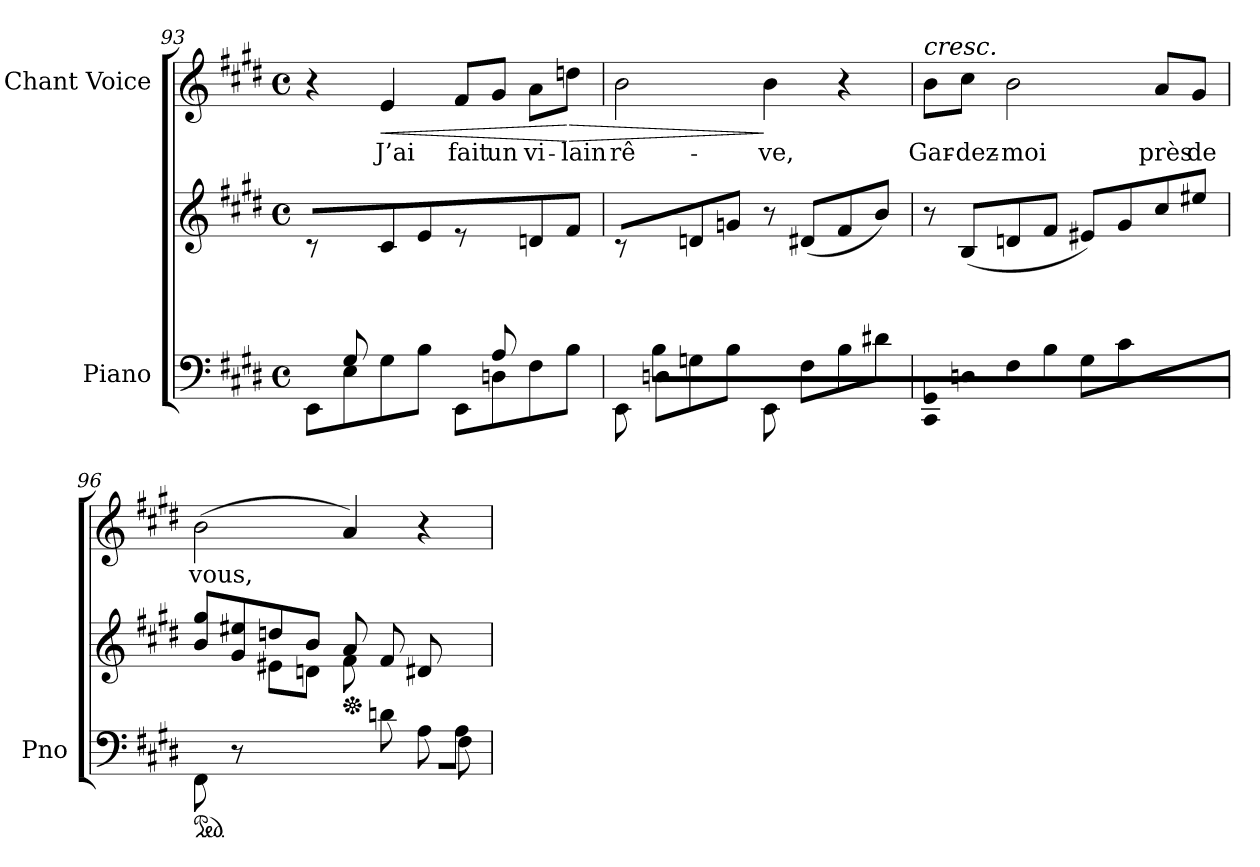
**kern	**kern	**kern	**text	**dynam
*part2	*part2	*part1	*part1	*part1
*staff3	*staff2	*staff1	*staff1	*staff1
*I"Piano	*	*I"Chant Voice	*	*
*I'Pno	*	*	*	*
*clefF4	*clefG2	*clefG2	*	*
*k[f#c#g#d#]	*k[f#c#g#d#]	*k[f#c#g#d#]	*	*
*M4/4	*M4/4	*M4/4	*	*
*met(c)	*met(c)	*met(c)	*	*
=93	=93	=93	=93	=93
*^	*	*	*	*
8ryy	8EE\L	8r	4r	.	.
(>8G#/L	8E\	8ryy	.	.	.
!	!	!	!	!LO:LY:b	!LO:HP:b
4.ryy	8G#\	8c#/	4e/	J’ai	<
.	8B\J	8e/J)	.	.	.
!	!	!	!	!LO:LY:b	!
.	8EE\L	8r	8f#/L	fait	.
!	!	!	!	!LO:LY:b	!
(>8A/L	8Dn\	8ryy	8g#/J	un	.
!	!	!	!	!LO:LY:b	!
4ryy	8F#\	8dn/	8a\L	vi-	.
!	!	!	!	!LO:LY:b	!LO:HP:n=1:b
.	8B\J	8f#/J)	8ddn\J	-lain	[ >
=94	=94	=94	=94	=94	=94
!	!	!	!	!LO:LY:b	!
8ryy	8EE\	8r	2b\	rê-	.
(>8B/L	8Dn\L	8ryy	.	.	.
2.ryy	8Gn\	8dn/	.	.	.
.	8B\J	8gn/J)	.	.	.
!	!	!	!	!LO:LY:b	!
.	8EE\	8r	4b\	-ve,	]
.	8F#\L	(<8d#X/L	.	.	.
.	8B\	8f#/	4r	.	.
.	8d#X\J	8b/J)	.	.	.
!!LO:LB:g=z
=95	=95	=95	=95	=95	=95
*	*	*^	*	*	*
!	!	!	!	!LO:TX:a:i:t=cresc.	!	!
!	!	!	!	!	!LO:LY:b	!
*v	*v	*	*	*	*	*
8CC#\ 8GG#\	8r	2.ryy	8b\L	Gar-	.
!	!	!	!	!LO:LY:b	!
8Dn\L	(<8B/L	.	8cc#\J	-dez-	.
!	!	!	!	!LO:LY:b	!
8F#\	8dn/	.	2b\	-moi	.
8B\J	8f#/J	.	.	.	.
8G#\L	8e#X/L)	.	.	.	.
8c#\	8g#/	.	.	.	.
!	!	!	!	!LO:LY:b	!
4ryy	8cc#/	8e\	8a/L	près	.
!	!	!	!	!LO:LY:b	!
.	8ee#X/J	8g#\J	8g#/J	de	.
=96	=96	=96	=96	=96	=96
*^	*	*	*	*	*
*ped	*	*	*	*	*	*
!	!	!	!	!	!LO:LY:b	!
2..ryy	8FF#\	8b/ 8gg#/L	4ryy	(>2b\	vous,	.
.	8r	8g#/ 8ee#X/	.	.	.	.
.	4.ryy	8ddn/	8e#X\L	.	.	.
.	.	8b/J	8dn\J	.	.	.
*	*	*Xped	*	*	*	*
.	.	8a/L	8f#\L	4a/)	.	.
.	8d\	8f#/	8ryy	.	.	.
.	8A\	8d#/	4ryy	4r	.	.
8A/J	8F#\J	8ryy	.	.	.	.
*v	*v	*	*	*	*	*
*	*v	*v	*	*	*
=	=	=	=	=
*-	*-	*-	*-	*-
